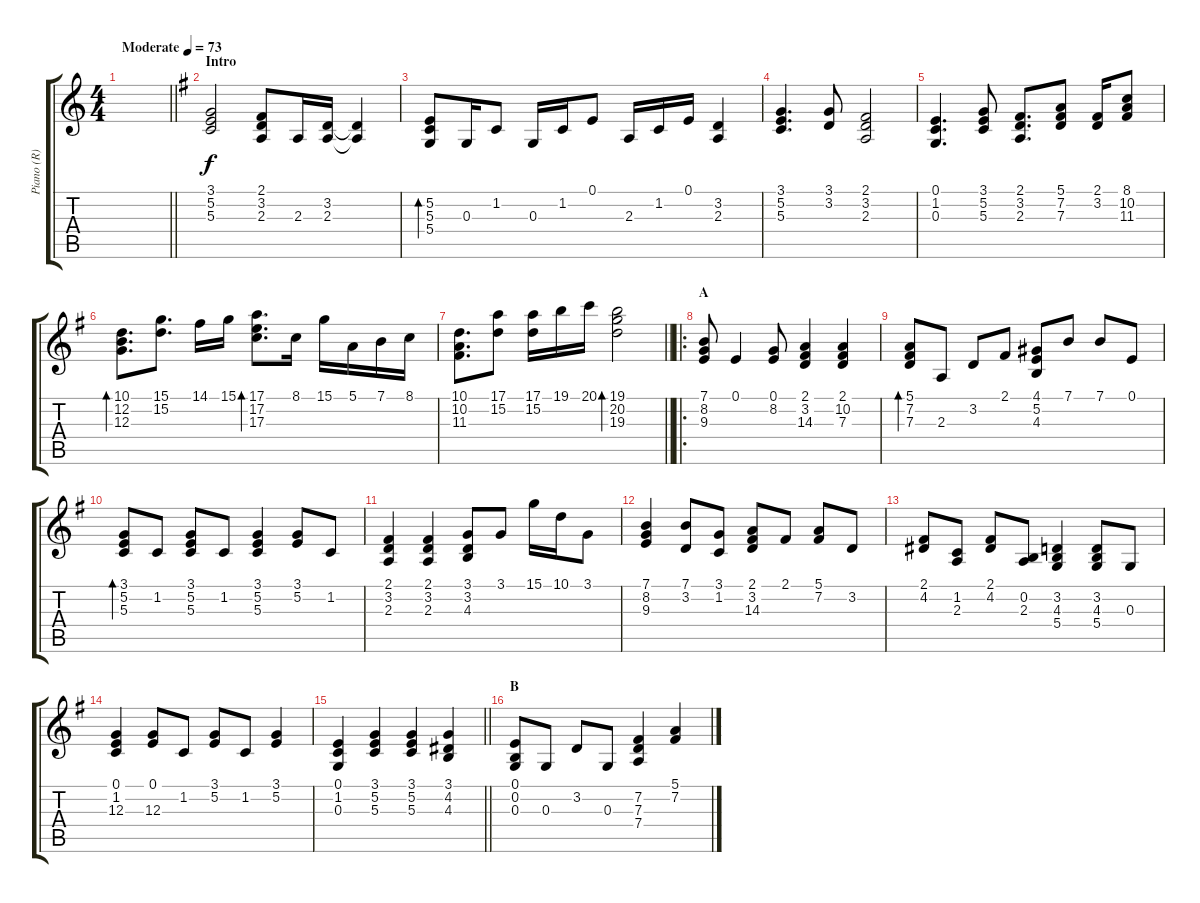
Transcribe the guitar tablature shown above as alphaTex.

\track ("Piano (R)" "Piano (R)") {instrument acousticgrandpiano}
\staff {score tabs}
\tuning (E4 B3 G3 D3 A2 E2) {hide}
\ts (4 4)
\tempo (73 "Moderate")
\clef g2
\barLineRight lightlight
\ks c
|
\section ("" "Intro")
\ks g
(3.1 5.2 5.3).2 (2.1 3.2 2.3).8 2.3.16 (3.2 2.3).16 (3.2{t} 2.3{t}).4 |
(5.2 5.3 5.4).8{bd 60} 0.3.16 1.2.8 0.3.16 1.2.16 0.1.8 2.3.16 1.2.16 0.1.16 (3.2 2.3).4 |
(3.1 5.2 5.3).4{d} (3.1 3.2).8 (2.1 3.2 2.3).2 |
(0.1 1.2 0.3).4{d} (3.1 5.2 5.3).8 (2.1 3.2 2.3).8{d} (5.1 7.2 7.3).8 (2.1 3.2).16 (8.1 10.2 11.3).8 |
(10.1 12.2 12.3).8{d bd 60} (15.1 15.2).8{d} 14.1.16 15.1.16 (17.1 17.2 17.3).8{d bd 60} 8.1.16 15.1.16 5.1.16 7.1.16 8.1.16 |
\barLineRight lightlight
(10.1 10.2 11.3).8{d} (17.1 15.2).8 (17.1 15.2).16 19.1.16 20.1.16 (19.1 20.2 19.3).2{bd 60} |
\ro
\section ("" "A")
(7.1 8.2 9.3).8 0.1.4 (0.1 8.2).8 (2.1 3.2 14.3).4 (2.1 10.2 7.3).4 |
(5.1 7.2 7.3).8{bd 60} 2.3.8 3.2.8 2.1.8 (4.1 5.2 4.3).8 7.1.8 7.1.8 0.1.8 |
(3.1 5.2 5.3).8{bd 60} 1.2.8 (3.1 5.2 5.3).8 1.2.8 (3.1 5.2 5.3).4 (3.1 5.2).8 1.2.8 |
(2.1 3.2 2.3).4 (2.1 3.2 2.3).4 (3.1 3.2 4.3).8 3.1.8 15.1.16 10.1.16 3.1.8 |
(7.1 8.2 9.3).4 (7.1 3.2).8 (3.1 1.2).8 (2.1 3.2 14.3).8 2.1.8 (5.1 7.2).8 3.2.8 |
(2.1 4.2).8 (1.2 2.3).8 (2.1 4.2).8 (0.2 2.3).8 (3.2 4.3 5.4).4 (3.2 4.3 5.4).8 0.3.8 |
(0.1 1.2 12.3).4 (0.1 12.3).8 1.2.8 (3.1 5.2).8 1.2.8 (3.1 5.2).4 |
\barLineRight lightlight
(0.1 1.2 0.3).4 (3.1 5.2 5.3).4 (3.1 5.2 5.3).4 (3.1 4.2 4.3).4 |
\section ("" "B")
(0.1 0.2 0.3).8 0.3.8 3.2.8 0.3.8 (7.2 7.3 7.4).4 (5.1 7.2).4
